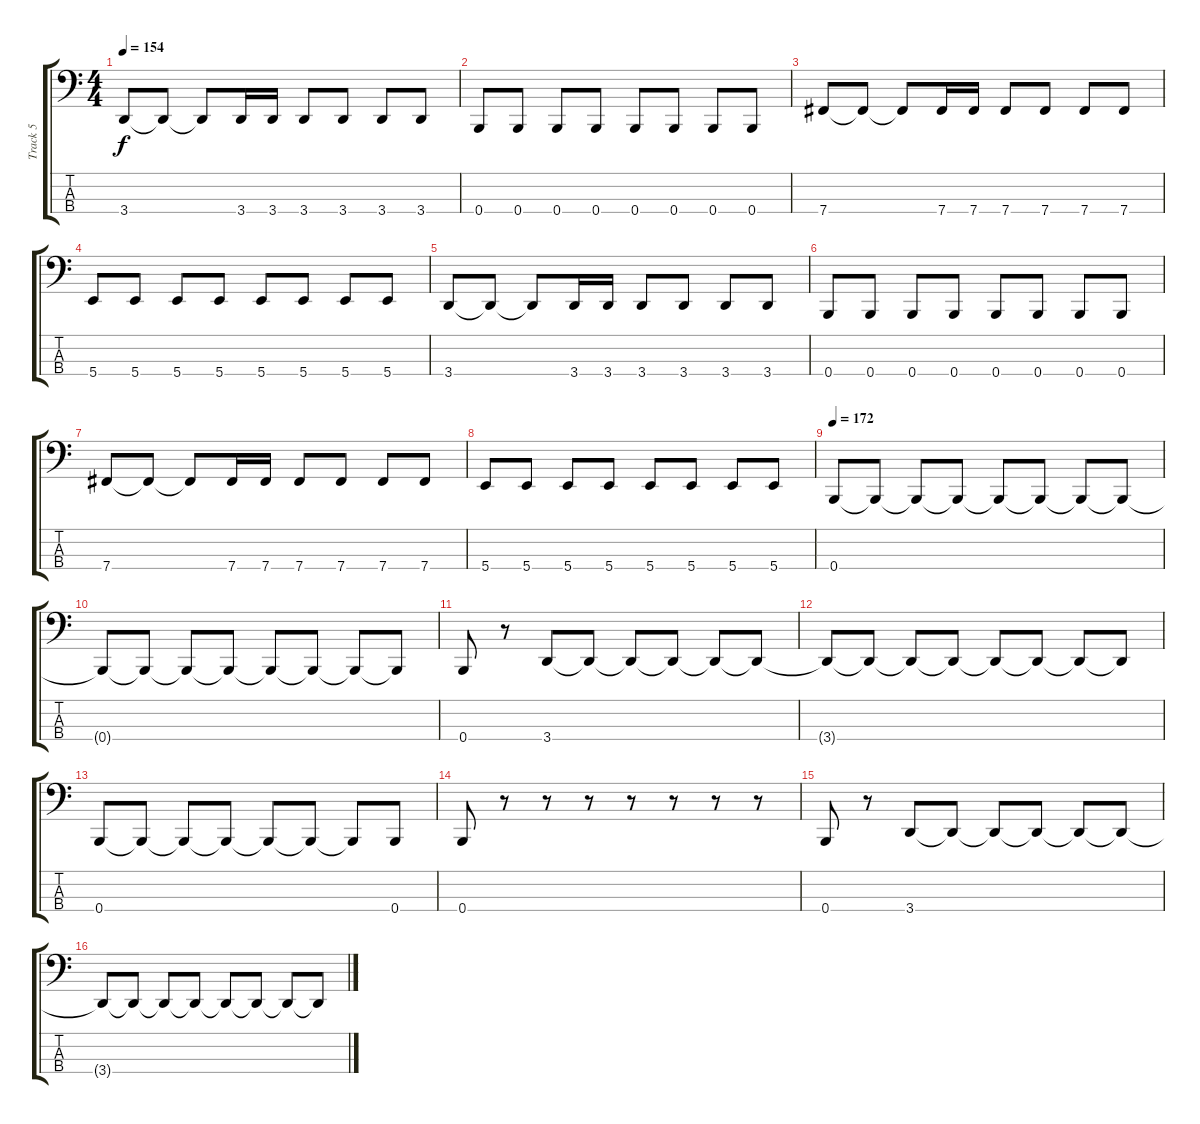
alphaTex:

\track ("Track 5" "Track 5") {instrument electricbasspick}
\staff {score tabs}
\tuning (E2 B1 Gb1 B0) {hide}
\ts (4 4)
\tempo 154
\clef f4
\ks c
3.4.8{dy f} 3.4{t}.8 3.4{t}.8 3.4.16 3.4.16 3.4.8 3.4.8 3.4.8 3.4.8 |
0.4.8 0.4.8 0.4.8 0.4.8 0.4.8 0.4.8 0.4.8 0.4.8 |
7.4.8 7.4{t}.8 7.4{t}.8 7.4.16 7.4.16 7.4.8 7.4.8 7.4.8 7.4.8 |
5.4.8 5.4.8 5.4.8 5.4.8 5.4.8 5.4.8 5.4.8 5.4.8 |
3.4.8 3.4{t}.8 3.4{t}.8 3.4.16 3.4.16 3.4.8 3.4.8 3.4.8 3.4.8 |
0.4.8 0.4.8 0.4.8 0.4.8 0.4.8 0.4.8 0.4.8 0.4.8 |
7.4.8 7.4{t}.8 7.4{t}.8 7.4.16 7.4.16 7.4.8 7.4.8 7.4.8 7.4.8 |
5.4.8 5.4.8 5.4.8 5.4.8 5.4.8 5.4.8 5.4.8 5.4.8 |
\tempo 172
0.4.8 0.4{t}.8 0.4{t}.8 0.4{t}.8 0.4{t}.8 0.4{t}.8 0.4{t}.8 0.4{t}.8 |
0.4{t}.8 0.4{t}.8 0.4{t}.8 0.4{t}.8 0.4{t}.8 0.4{t}.8 0.4{t}.8 0.4{t}.8 |
0.4.8 r.8 3.4.8 3.4{t}.8 3.4{t}.8 3.4{t}.8 3.4{t}.8 3.4{t}.8 |
3.4{t}.8 3.4{t}.8 3.4{t}.8 3.4{t}.8 3.4{t}.8 3.4{t}.8 3.4{t}.8 3.4{t}.8 |
0.4.8 0.4{t}.8 0.4{t}.8 0.4{t}.8 0.4{t}.8 0.4{t}.8 0.4{t}.8 0.4.8 |
0.4.8 r.8 r.8 r.8 r.8 r.8 r.8 r.8 |
0.4.8 r.8 3.4.8 3.4{t}.8 3.4{t}.8 3.4{t}.8 3.4{t}.8 3.4{t}.8 |
3.4{t}.8 3.4{t}.8 3.4{t}.8 3.4{t}.8 3.4{t}.8 3.4{t}.8 3.4{t}.8 3.4{t}.8
